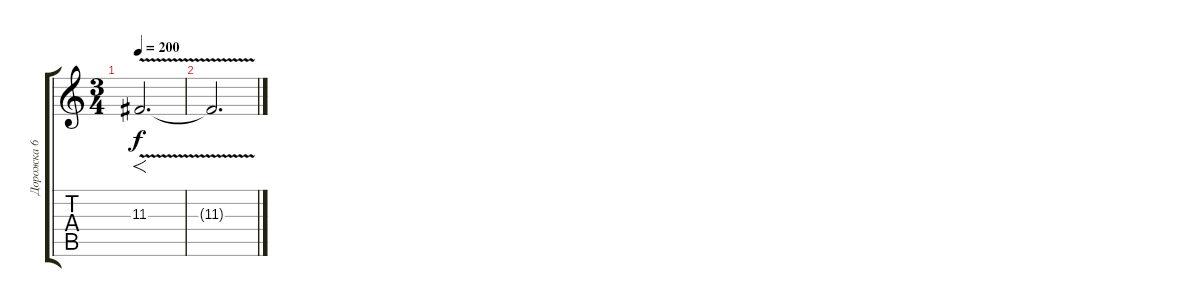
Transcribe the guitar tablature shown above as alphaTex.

\track ("Дорожка 6" "Дорожка 6") {instrument flute}
\staff {score tabs}
\tuning (E4 B3 G3 D3 A2 E2) {hide}
\ts (3 4)
\tempo 200
\clef g2
\ks c
11.3{v}.2{f d dy f} |
11.3{t}.2{d}
